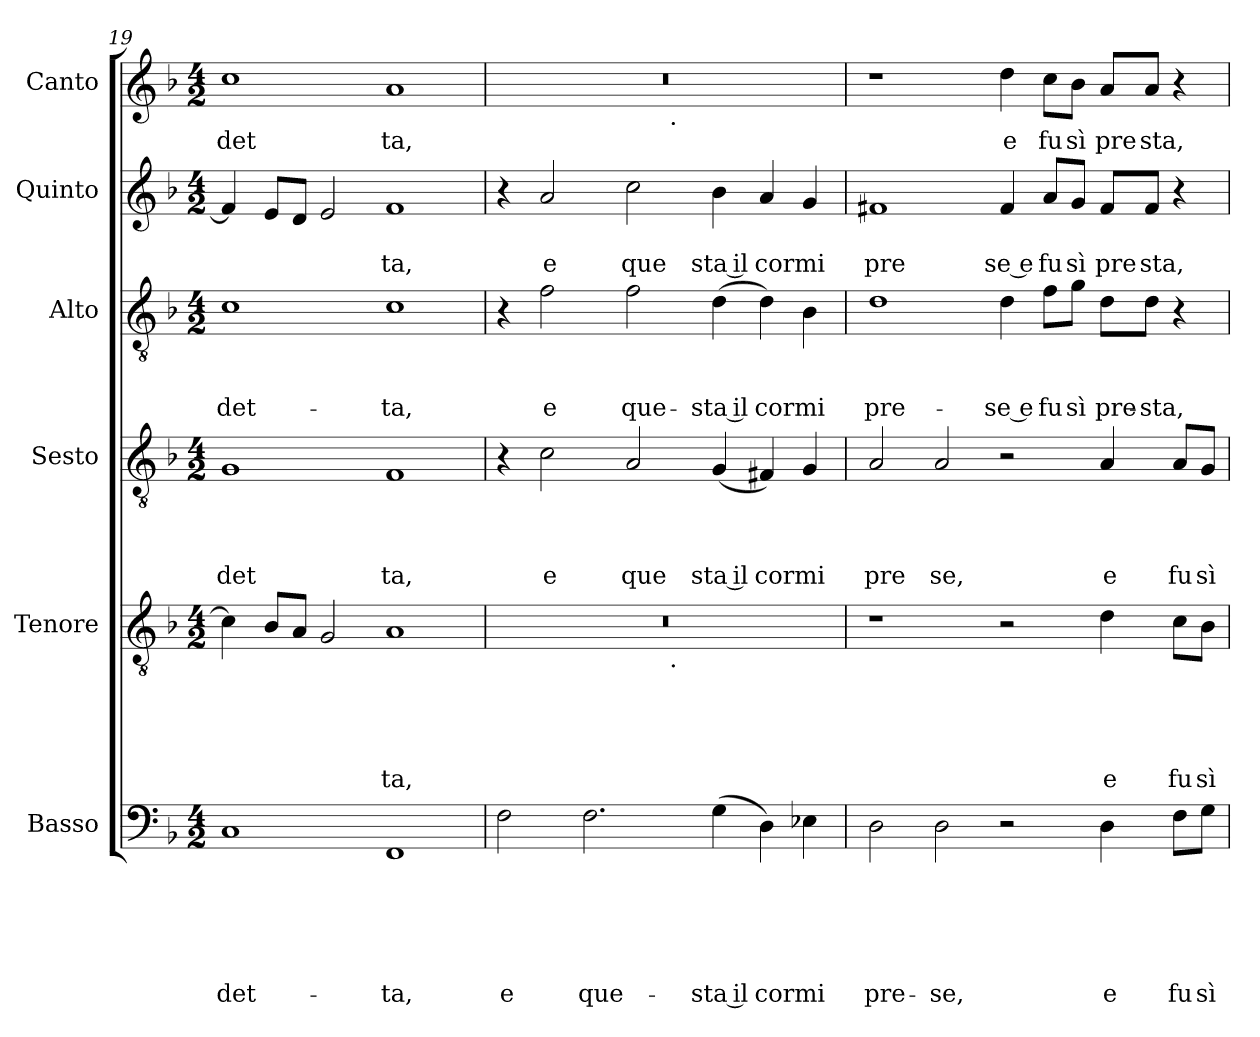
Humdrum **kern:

**kern	**text	**text	**text	**text	**text	**text	**kern	**text	**text	**text	**text	**text	**kern	**text	**text	**text	**text	**kern	**text	**text	**text	**kern	**text	**text	**kern	**text
*part6	*part6	*part6	*part6	*part6	*part6	*part6	*part5	*part5	*part5	*part5	*part5	*part5	*part4	*part4	*part4	*part4	*part4	*part3	*part3	*part3	*part3	*part2	*part2	*part2	*part1	*part1
*staff6	*staff6	*staff6	*staff6	*staff6	*staff6	*staff6	*staff5	*staff5	*staff5	*staff5	*staff5	*staff5	*staff4	*staff4	*staff4	*staff4	*staff4	*staff3	*staff3	*staff3	*staff3	*staff2	*staff2	*staff2	*staff1	*staff1
*I"Basso	*	*	*	*	*	*	*I"Tenore	*	*	*	*	*	*I"Sesto	*	*	*	*	*I"Alto	*	*	*	*I"Quinto	*	*	*I"Canto	*
!!LO:LB:g=z
*clefF4	*	*	*	*	*	*	*clefGv2	*	*	*	*	*	*clefGv2	*	*	*	*	*clefGv2	*	*	*	*clefG2	*	*	*clefG2	*
*k[b-]	*	*	*	*	*	*	*k[b-]	*	*	*	*	*	*k[b-]	*	*	*	*	*k[b-]	*	*	*	*k[b-]	*	*	*k[b-]	*
*F:	*	*	*	*	*	*	*F:	*	*	*	*	*	*F:	*	*	*	*	*F:	*	*	*	*F:	*	*	*F:	*
*M4/2	*	*	*	*	*	*	*M4/2	*	*	*	*	*	*M4/2	*	*	*	*	*M4/2	*	*	*	*M4/2	*	*	*M4/2	*
=19	=19	=19	=19	=19	=19	=19	=19	=19	=19	=19	=19	=19	=19	=19	=19	=19	=19	=19	=19	=19	=19	=19	=19	=19	=19	=19
!	!	!	!	!	!	!LO:LY:b	!	!	!	!	!	!	!	!	!	!	!LO:LY:b	!	!	!	!LO:LY:b	!	!	!	!	!LO:LY:b
1C	.	.	.	.	.	-det-	4c\]	.	.	.	.	.	1G	.	.	.	det	1c	.	.	-det-	4f/]	.	.	1cc	-det
.	.	.	.	.	.	.	8B-/L	.	.	.	.	.	.	.	.	.	.	.	.	.	.	8e/L	.	.	.	.
.	.	.	.	.	.	.	8A/J	.	.	.	.	.	.	.	.	.	.	.	.	.	.	8d/J	.	.	.	.
.	.	.	.	.	.	.	2G/	.	.	.	.	.	.	.	.	.	.	.	.	.	.	2e/	.	.	.	.
!	!	!	!	!	!	!LO:LY:b	!	!	!	!	!	!LO:LY:b	!	!	!	!	!LO:LY:b	!	!	!	!LO:LY:b	!	!	!LO:LY:b	!	!LO:LY:b
1FF	.	.	.	.	.	-ta,	1A	.	.	.	.	-ta,	1F	.	.	.	ta,	1c	.	.	-ta,	1f	.	ta,	1a	ta,
=20	=20	=20	=20	=20	=20	=20	=20	=20	=20	=20	=20	=20	=20	=20	=20	=20	=20	=20	=20	=20	=20	=20	=20	=20	=20	=20
!	!	!	!	!	!	!LO:LY:b	!	!	!	!	!	!	!	!	!	!	!	!	!	!	!	!	!	!	!	!
*	*	*	*	*	*	*	*^	*	*	*	*	*	*	*	*	*	*	*	*	*	*	*	*	*	*^	*
2F\	.	.	.	.	.	e	0r	1ryy	.	.	.	.	.	4r	.	.	.	.	4r	.	.	.	4r	.	.	0r	1ryy	.
!	!	!	!	!	!	!	!	!	!	!	!	!	!	!	!	!	!	!LO:LY:b	!	!	!	!LO:LY:b	!	!	!LO:LY:b	!	!	!
.	.	.	.	.	.	.	.	.	.	.	.	.	.	2c\	.	.	.	e	2f\	.	.	e	2a/	.	e	.	.	.
!	!	!	!	!	!	!LO:LY:b	!	!	!	!	!	!	!	!	!	!	!	!	!	!	!	!	!	!	!	!	!	!
2.F\	.	.	.	.	.	que-	.	.	.	.	.	.	.	.	.	.	.	.	.	.	.	.	.	.	.	.	.	.
!	!	!	!	!	!	!	!	!	!	!	!	!	!	!	!	!	!	!LO:LY:b	!	!	!	!LO:LY:b	!	!	!LO:LY:b	!	!	!
.	.	.	.	.	.	.	.	.	.	.	.	.	.	2A/	.	.	.	que	2f\	.	.	que-	2cc\	.	que	.	.	.
!	!	!	!	!	!	!	!	!	!	!	!	!	!	!	!	!	!	!	!	!	!	!	!	!	!	!	!LO:TX:b:t=.	!
!	!	!	!	!	!	!	!	!LO:TX:b:t=.	!	!	!	!	!	!	!	!	!	!	!	!	!	!	!	!	!	!	!	!
.	.	.	.	.	.	.	.	1ryy	.	.	.	.	.	.	.	.	.	.	.	.	.	.	.	.	.	.	1ryy	.
!	!	!	!	!	!	!LO:LY:b:rj	!	!	!	!	!	!	!	!	!	!	!	!LO:LY:b:rj	!	!	!	!LO:LY:b:rj	!	!	!LO:LY:b:rj	!	!	!
(<4G\	.	.	.	.	.	-sta il	.	.	.	.	.	.	.	(<4G/	.	.	.	sta il	(<4d\	.	.	-sta il	4b-\	.	sta il	.	.	.
!	!	!	!	!	!	!LO:LY:b	!	!	!	!	!	!	!	!	!	!	!	!LO:LY:b	!	!	!	!LO:LY:b	!	!	!LO:LY:b	!	!	!
4D\)	.	.	.	.	.	cormi	.	.	.	.	.	.	.	4F#X/)	.	.	.	cormi	4d\)	.	.	cormi	4a/	.	cormi	.	.	.
4E-X\	.	.	.	.	.	.	.	.	.	.	.	.	.	4G/	.	.	.	.	4B-\	.	.	.	4g/	.	.	.	.	.
=21	=21	=21	=21	=21	=21	=21	=21	=21	=21	=21	=21	=21	=21	=21	=21	=21	=21	=21	=21	=21	=21	=21	=21	=21	=21	=21	=21	=21
!	!	!	!	!	!	!LO:LY:b	!	!	!	!	!	!	!	!	!	!	!	!LO:LY:b	!	!	!	!LO:LY:b	!	!	!LO:LY:b	!	!	!
*	*	*	*	*	*	*	*v	*v	*	*	*	*	*	*	*	*	*	*	*	*	*	*	*	*	*	*v	*v	*
2D\	.	.	.	.	.	pre-	1r	.	.	.	.	.	2A/	.	.	.	pre	1d	.	.	pre-	1f#X	.	pre	1r	.
!	!	!	!	!	!	!LO:LY:b	!	!	!	!	!	!	!	!	!	!	!LO:LY:b	!	!	!	!	!	!	!	!	!
2D\	.	.	.	.	.	-se,	.	.	.	.	.	.	2A/	.	.	.	se,	.	.	.	.	.	.	.	.	.
!	!	!	!	!	!	!	!	!	!	!	!	!	!	!	!	!	!	!	!	!	!LO:LY:b:rj	!	!	!LO:LY:b:rj	!	!LO:LY:b
2r	.	.	.	.	.	.	2r	.	.	.	.	.	2r	.	.	.	.	4d\	.	.	-se e	4f#/	.	se e	4dd\	e
!	!	!	!	!	!	!	!	!	!	!	!	!	!	!	!	!	!	!	!	!	!LO:LY:b	!	!	!LO:LY:b	!	!LO:LY:b
.	.	.	.	.	.	.	.	.	.	.	.	.	.	.	.	.	.	8f\L	.	.	fu	8a/L	.	fu	8cc\L	fu
!	!	!	!	!	!	!	!	!	!	!	!	!	!	!	!	!	!	!	!	!	!LO:LY:b	!	!	!LO:LY:b	!	!LO:LY:b
.	.	.	.	.	.	.	.	.	.	.	.	.	.	.	.	.	.	8g\J	.	.	sì	8g/J	.	sì	8b-\J	sì
!	!	!	!	!	!	!LO:LY:b	!	!	!	!	!	!LO:LY:b	!	!	!	!	!LO:LY:b	!	!	!	!LO:LY:b	!	!	!LO:LY:b	!	!LO:LY:b
4D\	.	.	.	.	.	e	4d\	.	.	.	.	e	4A/	.	.	.	e	8d\L	.	.	pre-	8f#/L	.	pre	8a/L	pre
!	!	!	!	!	!	!	!	!	!	!	!	!	!	!	!	!	!	!	!	!	!LO:LY:b	!	!	!LO:LY:b	!	!LO:LY:b
.	.	.	.	.	.	.	.	.	.	.	.	.	.	.	.	.	.	8d\J	.	.	-sta,	8f#/J	.	sta,	8a/J	sta,
!	!	!	!	!	!	!LO:LY:b	!	!	!	!	!	!LO:LY:b	!	!	!	!	!LO:LY:b	!	!	!	!	!	!	!	!	!
8F\L	.	.	.	.	.	fu	8c\L	.	.	.	.	fu	8A/L	.	.	.	fu	4r	.	.	.	4r	.	.	4r	.
!	!	!	!	!	!	!LO:LY:b	!	!	!	!	!	!LO:LY:b	!	!	!	!	!LO:LY:b	!	!	!	!	!	!	!	!	!
8G\J	.	.	.	.	.	sì	8B-\J	.	.	.	.	sì	8G/J	.	.	.	sì	.	.	.	.	.	.	.	.	.
=	=	=	=	=	=	=	=	=	=	=	=	=	=	=	=	=	=	=	=	=	=	=	=	=	=	=
*-	*-	*-	*-	*-	*-	*-	*-	*-	*-	*-	*-	*-	*-	*-	*-	*-	*-	*-	*-	*-	*-	*-	*-	*-	*-	*-
